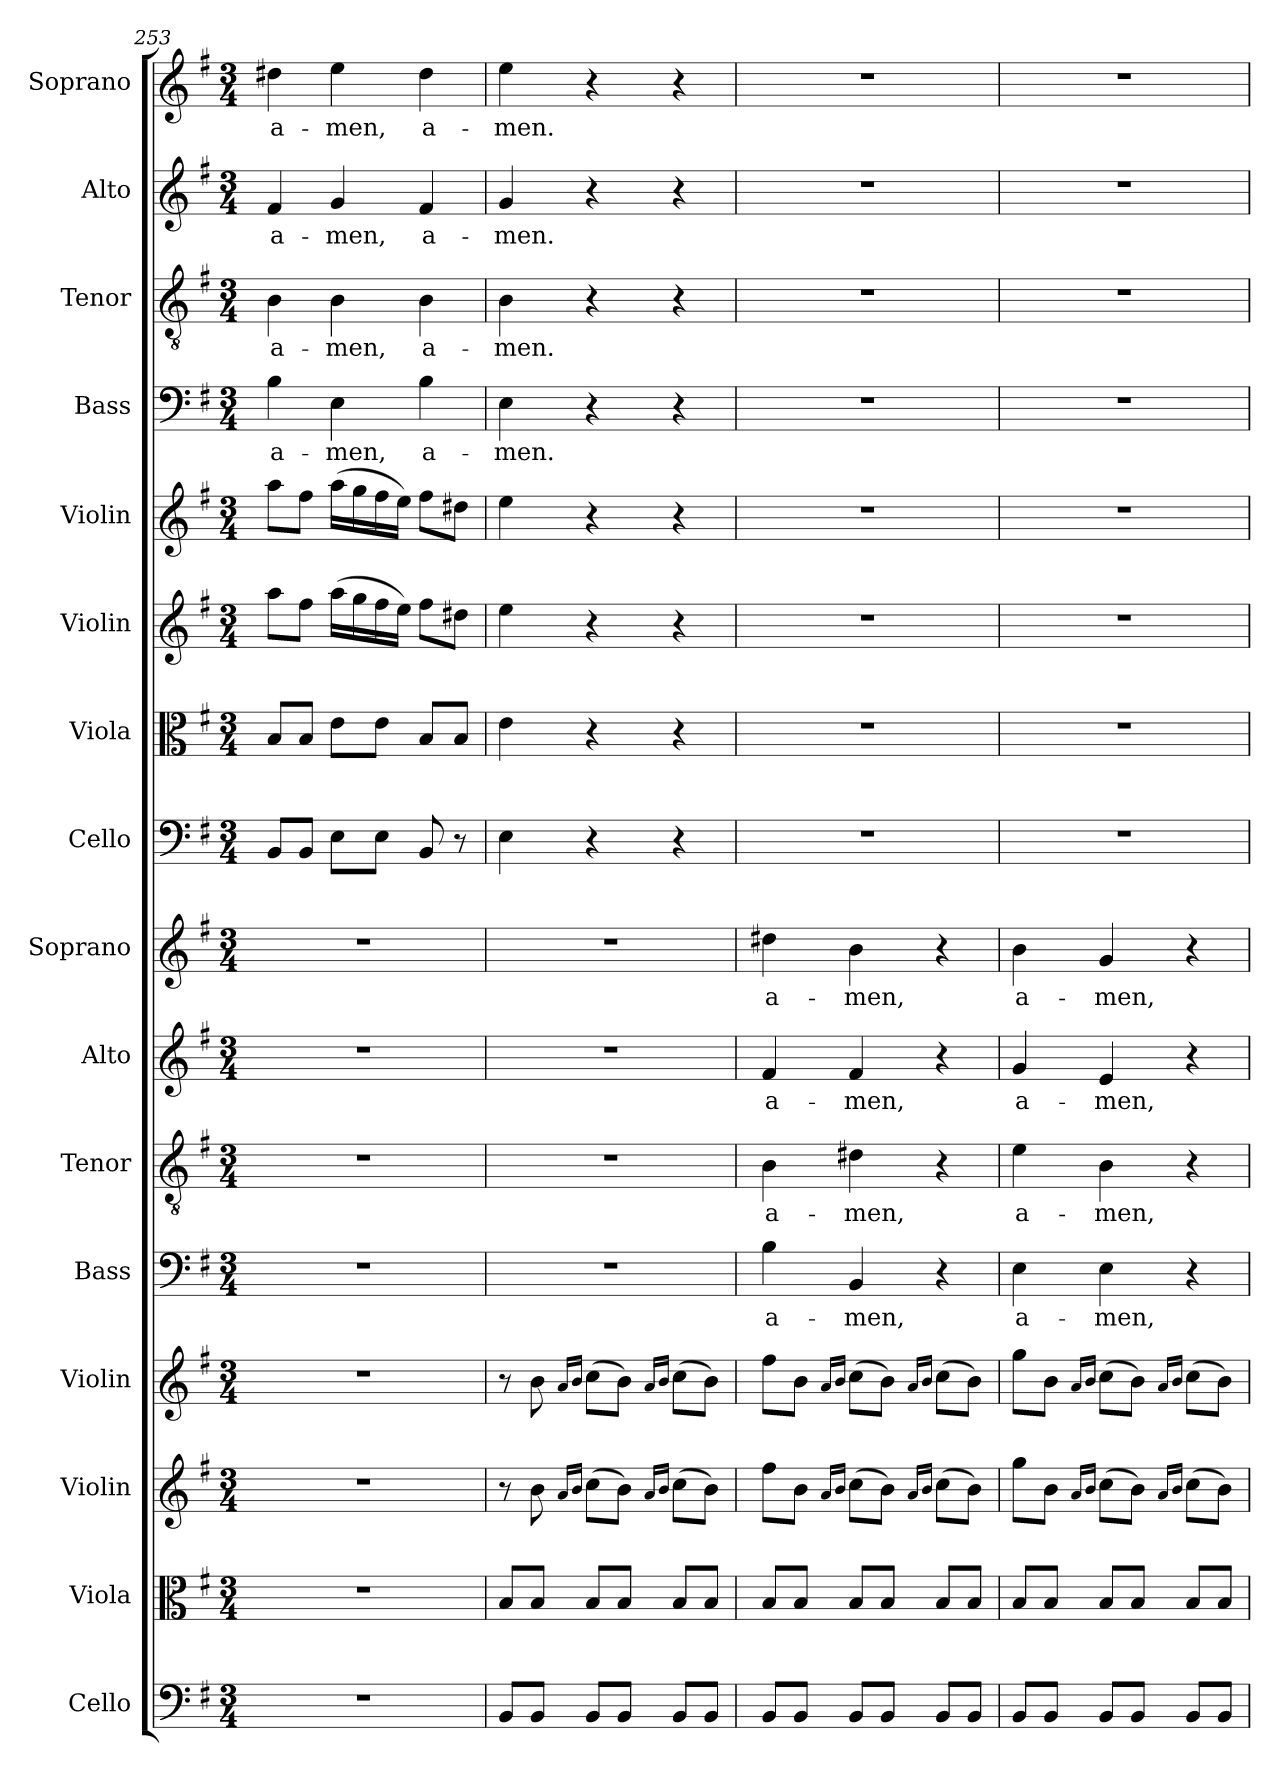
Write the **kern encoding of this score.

**kern	**kern	**kern	**kern	**kern	**text	**kern	**text	**kern	**text	**kern	**text	**kern	**kern	**kern	**kern	**kern	**text	**kern	**text	**kern	**text	**kern	**text
*part16	*part15	*part14	*part13	*part12	*part12	*part11	*part11	*part10	*part10	*part9	*part9	*part8	*part7	*part6	*part5	*part4	*part4	*part3	*part3	*part2	*part2	*part1	*part1
*staff16	*staff15	*staff14	*staff13	*staff12	*staff12	*staff11	*staff11	*staff10	*staff10	*staff9	*staff9	*staff8	*staff7	*staff6	*staff5	*staff4	*staff4	*staff3	*staff3	*staff2	*staff2	*staff1	*staff1
*I"Cello	*I"Viola	*I"Violin	*I"Violin	*I"Bass	*	*I"Tenor	*	*I"Alto	*	*I"Soprano	*	*I"Cello	*I"Viola	*I"Violin	*I"Violin	*I"Bass	*	*I"Tenor	*	*I"Alto	*	*I"Soprano	*
*	*I'Vla.	*I'Vln.	*I'Vln.	*I'B	*	*I'T	*	*I'A	*	*I'S	*	*	*I'Vla.	*I'Vln.	*I'Vln.	*I'B	*	*I'T	*	*I'A	*	*I'S	*
*clefF4	*clefC3	*clefG2	*clefG2	*clefF4	*	*clefGv2	*	*clefG2	*	*clefG2	*	*clefF4	*clefC3	*clefG2	*clefG2	*clefF4	*	*clefGv2	*	*clefG2	*	*clefG2	*
*k[f#]	*k[f#]	*k[f#]	*k[f#]	*k[f#]	*	*k[f#]	*	*k[f#]	*	*k[f#]	*	*k[f#]	*k[f#]	*k[f#]	*k[f#]	*k[f#]	*	*k[f#]	*	*k[f#]	*	*k[f#]	*
*e:	*e:	*e:	*e:	*e:	*	*e:	*	*e:	*	*e:	*	*e:	*e:	*e:	*e:	*e:	*	*e:	*	*e:	*	*e:	*
*M3/4	*M3/4	*M3/4	*M3/4	*M3/4	*	*M3/4	*	*M3/4	*	*M3/4	*	*M3/4	*M3/4	*M3/4	*M3/4	*M3/4	*	*M3/4	*	*M3/4	*	*M3/4	*
=253	=253	=253	=253	=253	=253	=253	=253	=253	=253	=253	=253	=253	=253	=253	=253	=253	=253	=253	=253	=253	=253	=253	=253
!	!	!	!	!	!	!	!	!	!	!	!	!	!	!	!	!	!LO:LY:b	!	!	!	!	!	!
!	!	!	!	!	!	!	!	!	!	!	!	!	!	!	!	!	!	!	!LO:LY:b	!	!	!	!
!	!	!	!	!	!	!	!	!	!	!	!	!	!	!	!	!	!	!	!	!	!LO:LY:b	!	!
!	!	!	!	!	!	!	!	!	!	!	!	!	!	!	!	!	!	!	!	!	!	!	!LO:LY:b
2.r	2.r	2.r	2.r	2.r	.	2.r	.	2.r	.	2.r	.	8BB/L	8B/L	8aa\L	8aa\L	4B\	a-	4B\	a-	4f#/	a-	4dd#X\	a-
.	.	.	.	.	.	.	.	.	.	.	.	8BB/J	8B/J	8ff#\J	8ff#\J	.	.	.	.	.	.	.	.
!	!	!	!	!	!	!	!	!	!	!	!	!	!	!	!	!	!LO:LY:b	!	!	!	!	!	!
!	!	!	!	!	!	!	!	!	!	!	!	!	!	!	!	!	!	!	!LO:LY:b	!	!	!	!
!	!	!	!	!	!	!	!	!	!	!	!	!	!	!	!	!	!	!	!	!	!LO:LY:b	!	!
!	!	!	!	!	!	!	!	!	!	!	!	!	!	!	!	!	!	!	!	!	!	!	!LO:LY:b
.	.	.	.	.	.	.	.	.	.	.	.	8E\L	8e\L	(>16aa\LL	(>16aa\LL	4E\	-men,	4B\	-men,	4g/	-men,	4ee\	-men,
.	.	.	.	.	.	.	.	.	.	.	.	.	.	16gg\	16gg\	.	.	.	.	.	.	.	.
.	.	.	.	.	.	.	.	.	.	.	.	8E\J	8e\J	16ff#\	16ff#\	.	.	.	.	.	.	.	.
.	.	.	.	.	.	.	.	.	.	.	.	.	.	16ee\JJ)	16ee\JJ)	.	.	.	.	.	.	.	.
!	!	!	!	!	!	!	!	!	!	!	!	!	!	!	!	!	!LO:LY:b	!	!	!	!	!	!
!	!	!	!	!	!	!	!	!	!	!	!	!	!	!	!	!	!	!	!LO:LY:b	!	!	!	!
!	!	!	!	!	!	!	!	!	!	!	!	!	!	!	!	!	!	!	!	!	!LO:LY:b	!	!
!	!	!	!	!	!	!	!	!	!	!	!	!	!	!	!	!	!	!	!	!	!	!	!LO:LY:b
.	.	.	.	.	.	.	.	.	.	.	.	8BB/	8B/L	8ff#\L	8ff#\L	4B\	a-	4B\	a-	4f#/	a-	4dd#\	a-
.	.	.	.	.	.	.	.	.	.	.	.	8r	8B/J	8dd#X\J	8dd#X\J	.	.	.	.	.	.	.	.
=254	=254	=254	=254	=254	=254	=254	=254	=254	=254	=254	=254	=254	=254	=254	=254	=254	=254	=254	=254	=254	=254	=254	=254
!	!	!	!	!	!	!	!	!	!	!	!	!	!	!	!	!	!LO:LY:b	!	!	!	!	!	!
!	!	!	!	!	!	!	!	!	!	!	!	!	!	!	!	!	!	!	!LO:LY:b	!	!	!	!
!	!	!	!	!	!	!	!	!	!	!	!	!	!	!	!	!	!	!	!	!	!LO:LY:b	!	!
!	!	!	!	!	!	!	!	!	!	!	!	!	!	!	!	!	!	!	!	!	!	!	!LO:LY:b
8BB/L	8B/L	8r	8r	2.r	.	2.r	.	2.r	.	2.r	.	4E\	4e\	4ee\	4ee\	4E\	-men.	4B\	-men.	4g/	-men.	4ee\	-men.
8BB/J	8B/J	8b\	8b\	.	.	.	.	.	.	.	.	.	.	.	.	.	.	.	.	.	.	.	.
.	.	16qa/LL	16qa/LL	.	.	.	.	.	.	.	.	.	.	.	.	.	.	.	.	.	.	.	.
.	.	16qb/JJ	16qb/JJ	.	.	.	.	.	.	.	.	.	.	.	.	.	.	.	.	.	.	.	.
8BB/L	8B/L	(>8cc\L	(>8cc\L	.	.	.	.	.	.	.	.	4r	4r	4r	4r	4r	.	4r	.	4r	.	4r	.
8BB/J	8B/J	8b\J)	8b\J)	.	.	.	.	.	.	.	.	.	.	.	.	.	.	.	.	.	.	.	.
.	.	16qa/LL	16qa/LL	.	.	.	.	.	.	.	.	.	.	.	.	.	.	.	.	.	.	.	.
.	.	16qb/JJ	16qb/JJ	.	.	.	.	.	.	.	.	.	.	.	.	.	.	.	.	.	.	.	.
8BB/L	8B/L	(>8cc\L	(>8cc\L	.	.	.	.	.	.	.	.	4r	4r	4r	4r	4r	.	4r	.	4r	.	4r	.
8BB/J	8B/J	8b\J)	8b\J)	.	.	.	.	.	.	.	.	.	.	.	.	.	.	.	.	.	.	.	.
=255	=255	=255	=255	=255	=255	=255	=255	=255	=255	=255	=255	=255	=255	=255	=255	=255	=255	=255	=255	=255	=255	=255	=255
!	!	!	!	!	!LO:LY:b	!	!	!	!	!	!	!	!	!	!	!	!	!	!	!	!	!	!
!	!	!	!	!	!	!	!LO:LY:b	!	!	!	!	!	!	!	!	!	!	!	!	!	!	!	!
!	!	!	!	!	!	!	!	!	!LO:LY:b	!	!	!	!	!	!	!	!	!	!	!	!	!	!
!	!	!	!	!	!	!	!	!	!	!	!LO:LY:b	!	!	!	!	!	!	!	!	!	!	!	!
8BB/L	8B/L	8ff#\L	8ff#\L	4B\	a-	4B\	a-	4f#/	a-	4dd#X\	a-	2.r	2.r	2.r	2.r	2.r	.	2.r	.	2.r	.	2.r	.
8BB/J	8B/J	8b\J	8b\J	.	.	.	.	.	.	.	.	.	.	.	.	.	.	.	.	.	.	.	.
.	.	16qa/LL	16qa/LL	.	.	.	.	.	.	.	.	.	.	.	.	.	.	.	.	.	.	.	.
.	.	16qb/JJ	16qb/JJ	.	.	.	.	.	.	.	.	.	.	.	.	.	.	.	.	.	.	.	.
!	!	!	!	!	!LO:LY:b	!	!	!	!	!	!	!	!	!	!	!	!	!	!	!	!	!	!
!	!	!	!	!	!	!	!LO:LY:b	!	!	!	!	!	!	!	!	!	!	!	!	!	!	!	!
!	!	!	!	!	!	!	!	!	!LO:LY:b	!	!	!	!	!	!	!	!	!	!	!	!	!	!
!	!	!	!	!	!	!	!	!	!	!	!LO:LY:b	!	!	!	!	!	!	!	!	!	!	!	!
8BB/L	8B/L	(>8cc\L	(>8cc\L	4BB/	-men,	4d#X\	-men,	4f#/	-men,	4b\	-men,	.	.	.	.	.	.	.	.	.	.	.	.
8BB/J	8B/J	8b\J)	8b\J)	.	.	.	.	.	.	.	.	.	.	.	.	.	.	.	.	.	.	.	.
.	.	16qa/LL	16qa/LL	.	.	.	.	.	.	.	.	.	.	.	.	.	.	.	.	.	.	.	.
.	.	16qb/JJ	16qb/JJ	.	.	.	.	.	.	.	.	.	.	.	.	.	.	.	.	.	.	.	.
8BB/L	8B/L	(>8cc\L	(>8cc\L	4r	.	4r	.	4r	.	4r	.	.	.	.	.	.	.	.	.	.	.	.	.
8BB/J	8B/J	8b\J)	8b\J)	.	.	.	.	.	.	.	.	.	.	.	.	.	.	.	.	.	.	.	.
!!LO:PB:g=z
=256	=256	=256	=256	=256	=256	=256	=256	=256	=256	=256	=256	=256	=256	=256	=256	=256	=256	=256	=256	=256	=256	=256	=256
!	!	!	!	!	!LO:LY:b	!	!	!	!	!	!	!	!	!	!	!	!	!	!	!	!	!	!
!	!	!	!	!	!	!	!LO:LY:b	!	!	!	!	!	!	!	!	!	!	!	!	!	!	!	!
!	!	!	!	!	!	!	!	!	!LO:LY:b	!	!	!	!	!	!	!	!	!	!	!	!	!	!
!	!	!	!	!	!	!	!	!	!	!	!LO:LY:b	!	!	!	!	!	!	!	!	!	!	!	!
8BB/L	8B/L	8gg\L	8gg\L	4E\	a-	4e\	a-	4g/	a-	4b\	a-	2.r	2.r	2.r	2.r	2.r	.	2.r	.	2.r	.	2.r	.
8BB/J	8B/J	8b\J	8b\J	.	.	.	.	.	.	.	.	.	.	.	.	.	.	.	.	.	.	.	.
.	.	16qa/LL	16qa/LL	.	.	.	.	.	.	.	.	.	.	.	.	.	.	.	.	.	.	.	.
.	.	16qb/JJ	16qb/JJ	.	.	.	.	.	.	.	.	.	.	.	.	.	.	.	.	.	.	.	.
!	!	!	!	!	!LO:LY:b	!	!	!	!	!	!	!	!	!	!	!	!	!	!	!	!	!	!
!	!	!	!	!	!	!	!LO:LY:b	!	!	!	!	!	!	!	!	!	!	!	!	!	!	!	!
!	!	!	!	!	!	!	!	!	!LO:LY:b	!	!	!	!	!	!	!	!	!	!	!	!	!	!
!	!	!	!	!	!	!	!	!	!	!	!LO:LY:b	!	!	!	!	!	!	!	!	!	!	!	!
8BB/L	8B/L	(>8cc\L	(>8cc\L	4E\	-men,	4B\	-men,	4e/	-men,	4g/	-men,	.	.	.	.	.	.	.	.	.	.	.	.
8BB/J	8B/J	8b\J)	8b\J)	.	.	.	.	.	.	.	.	.	.	.	.	.	.	.	.	.	.	.	.
.	.	16qa/LL	16qa/LL	.	.	.	.	.	.	.	.	.	.	.	.	.	.	.	.	.	.	.	.
.	.	16qb/JJ	16qb/JJ	.	.	.	.	.	.	.	.	.	.	.	.	.	.	.	.	.	.	.	.
8BB/L	8B/L	(>8cc\L	(>8cc\L	4r	.	4r	.	4r	.	4r	.	.	.	.	.	.	.	.	.	.	.	.	.
8BB/J	8B/J	8b\J)	8b\J)	.	.	.	.	.	.	.	.	.	.	.	.	.	.	.	.	.	.	.	.
=	=	=	=	=	=	=	=	=	=	=	=	=	=	=	=	=	=	=	=	=	=	=	=
*-	*-	*-	*-	*-	*-	*-	*-	*-	*-	*-	*-	*-	*-	*-	*-	*-	*-	*-	*-	*-	*-	*-	*-
